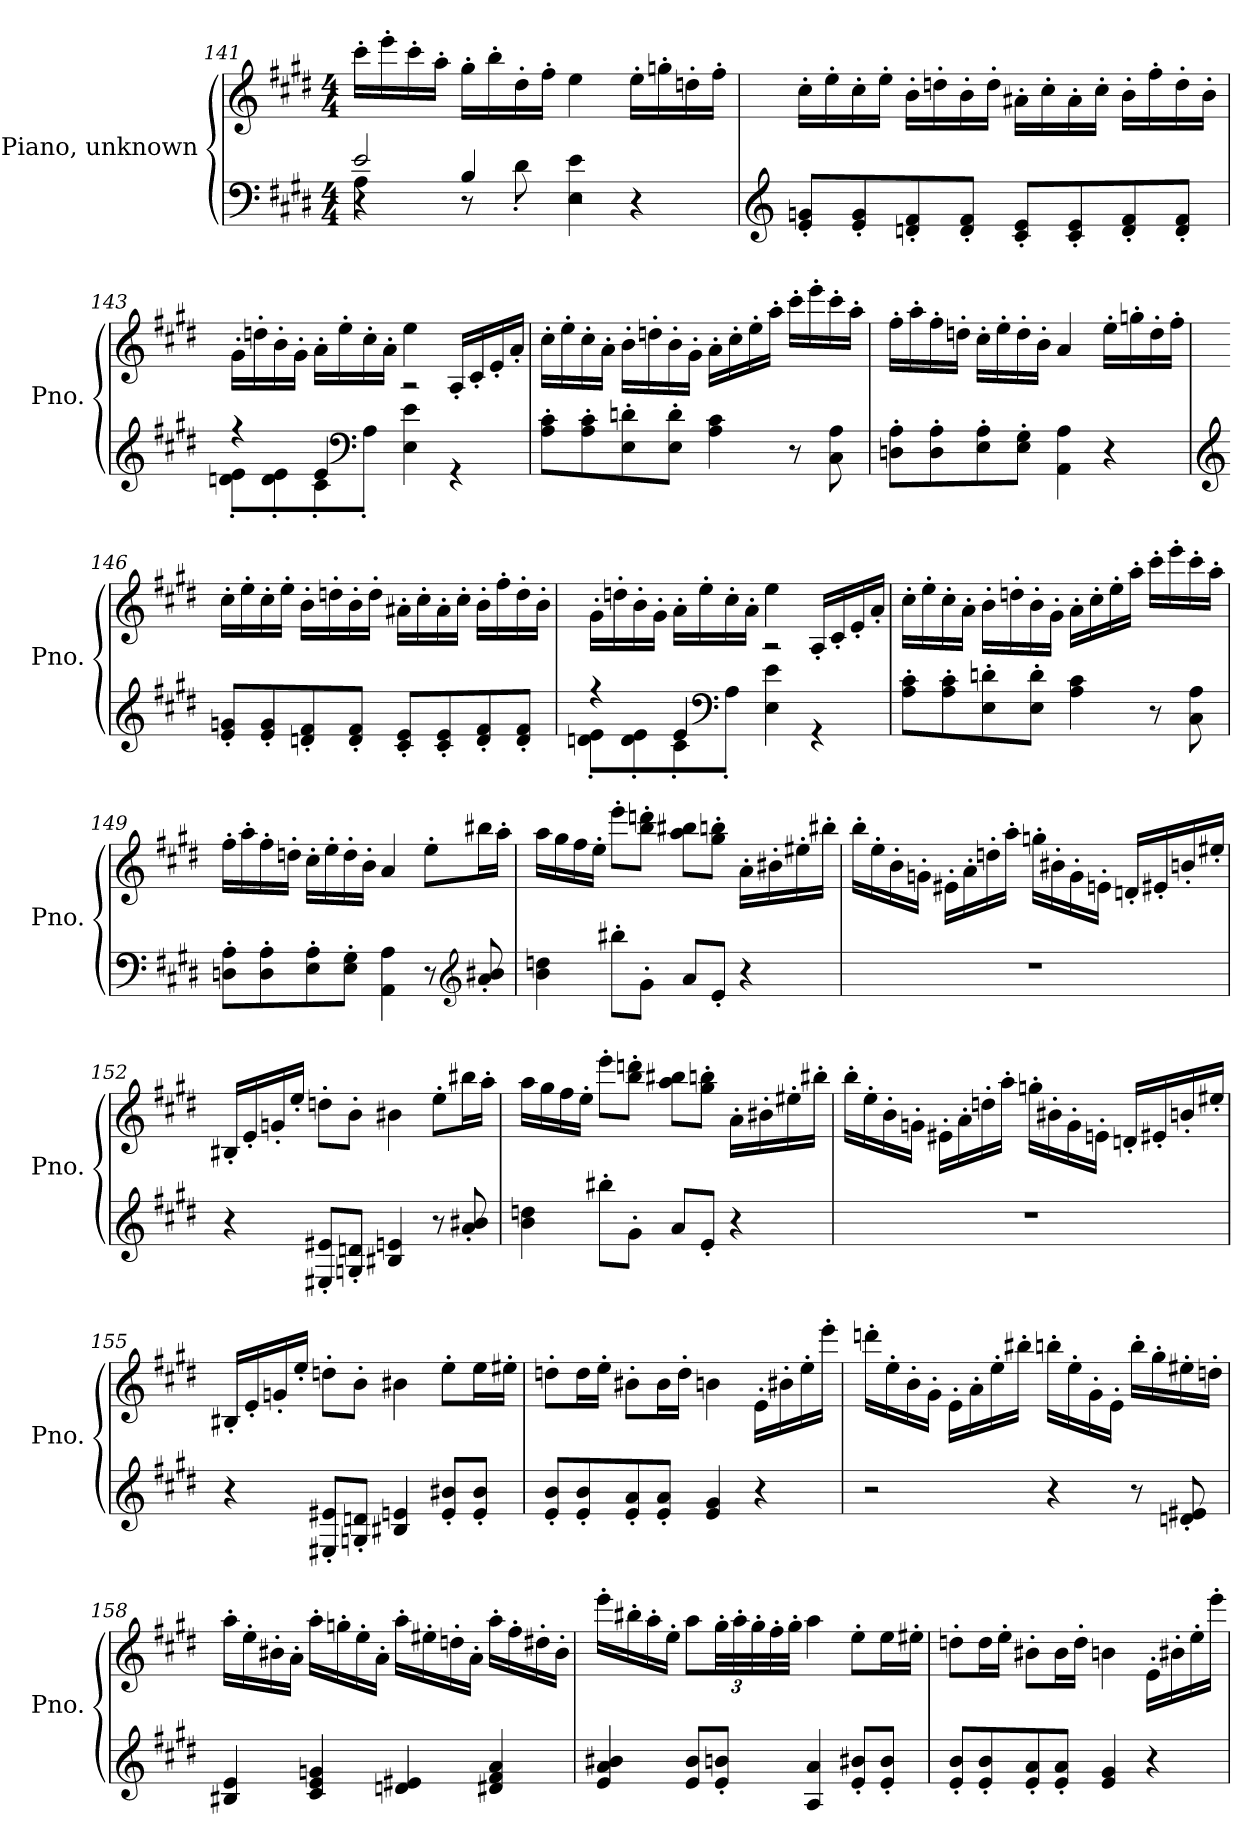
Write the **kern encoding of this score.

**kern	**kern
*part1	*part1
*staff2	*staff1
*I"Piano, unknown	*
*I'Pno.	*
*clefF4	*clefG2
*k[f#c#g#d#]	*k[f#c#g#d#]
*M4/4	*M4/4
=141	=141
*^	*
*	*^	*
2e/	4A\	4r	16ccc#'\LL
.	.	.	16eee'\
.	.	.	16ccc#'\
.	.	.	16aa'\JJ
.	8r	4B/	16gg#'\LL
.	.	.	16bb'\
.	8d#'\	.	16dd#'\
.	.	.	16ff#'\JJ
2r	4E\ 4e\	2r	4ee\
.	4r	.	16ee'\LL
.	.	.	16ggn'\
.	.	.	16ddn'\
.	.	.	16ff#'\JJ
*v	*v	*v	*
!!LO:LB:g=z
=142	=142
*clefG2	*
8e/' 8gn/'L	16cc#'\LL
.	16ee'\
8e/' 8g/'	16cc#'\
.	16ee'\JJ
8dn/' 8f#/'	16b'\LL
.	16ddn'\
8d/' 8f#/'J	16b'\
.	16dd'\JJ
8c#/' 8e/'L	16a#X'\LL
.	16cc#'\
8c#/' 8e/'	16a#'\
.	16cc#'\JJ
8d/' 8f#/'	16b'\LL
.	16ff#'\
8d/' 8f#/'J	16dd'\
.	16b'\JJ
=143	=143
*^	*
4r	8dn\' 8e\'L	16g#'\LL
.	.	16ddn'\
.	8d\' 8e\'	16b'\
.	.	16g#'\JJ
4e/	8c#'\	16a'\LL
.	.	16ee'\
*clefF4	*	*
.	8A'\J	16cc#'\
.	.	16a'\JJ
2r	4E\ 4e\	4ee\
.	4r	16A'/LL
.	.	16c#'/
.	.	16e'/
.	.	16a'/JJ
*v	*v	*
!!LO:LB:g=z
=144	=144
8A\' 8c#\'L	16cc#'\LL
.	16ee'\
8A\' 8c#\'	16cc#'\
.	16a'\JJ
8E\' 8dn\'	16b'\LL
.	16ddn'\
8E\' 8d\'J	16b'\
.	16g#'\JJ
4A\ 4c#\	16a'\LL
.	16cc#'\
.	16ee'\
.	16aa'\JJ
8r	16ccc#'\LL
.	16eee'\
8C#\ 8A\	16ccc#'\
.	16aa'\JJ
=145	=145
8Dn\' 8A\'L	16ff#'\LL
.	16aa'\
8D\' 8A\'	16ff#'\
.	16ddn'\JJ
8E\' 8A\'	16cc#'\LL
.	16ee'\
8E\' 8G#\'J	16dd'\
.	16b'\JJ
4AA\ 4A\	4a/
4r	16ee'\LL
.	16ggn'\
.	16dd'\
.	16ff#'\JJ
!!LO:LB:g=z
=146	=146
*clefG2	*
8e/' 8gn/'L	16cc#'\LL
.	16ee'\
8e/' 8g/'	16cc#'\
.	16ee'\JJ
8dn/' 8f#/'	16b'\LL
.	16ddn'\
8d/' 8f#/'J	16b'\
.	16dd'\JJ
8c#/' 8e/'L	16a#X'\LL
.	16cc#'\
8c#/' 8e/'	16a#'\
.	16cc#'\JJ
8d/' 8f#/'	16b'\LL
.	16ff#'\
8d/' 8f#/'J	16dd'\
.	16b'\JJ
=147	=147
*^	*
4r	8dn\' 8e\'L	16g#'\LL
.	.	16ddn'\
.	8d\' 8e\'	16b'\
.	.	16g#'\JJ
4e/	8c#'\	16a'\LL
.	.	16ee'\
*clefF4	*	*
.	8A'\J	16cc#'\
.	.	16a'\JJ
2r	4E\ 4e\	4ee\
.	4r	16A'/LL
.	.	16c#'/
.	.	16e'/
.	.	16a'/JJ
*v	*v	*
!!LO:PB:g=z
=148	=148
8A\' 8c#\'L	16cc#'\LL
.	16ee'\
8A\' 8c#\'	16cc#'\
.	16a'\JJ
8E\' 8dn\'	16b'\LL
.	16ddn'\
8E\' 8d\'J	16b'\
.	16g#'\JJ
4A\ 4c#\	16a'\LL
.	16cc#'\
.	16ee'\
.	16aa'\JJ
8r	16ccc#'\LL
.	16eee'\
8C#\ 8A\	16ccc#'\
.	16aa'\JJ
=149	=149
8Dn\' 8A\'L	16ff#'\LL
.	16aa'\
8D\' 8A\'	16ff#'\
.	16ddn'\JJ
8E\' 8A\'	16cc#'\LL
.	16ee'\
8E\' 8G#\'J	16dd'\
.	16b'\JJ
4AA\ 4A\	4a/
8r	8ee'\L
*clefG2	*
8a/' 8b#X/'	16bb#X\L
.	16aa'\JJ
!!LO:LB:g=z
=150	=150
4b\ 4ddn\	16aa\LL
.	16gg#\
.	16ff#\
.	16ee'\JJ
8bb#X'\L	8eee'\L
8g#'\J	8bb\' 8dddn\'J
8a/L	8aa\ 8bb#X\L
8e'/J	8gg#\' 8bbn\'J
4r	16a'\LL
.	16b#X'\
.	16ee#X'\
.	16bb#X'\JJ
=151	=151
1r	16bb'\LL
.	16ee'\
.	16b'\
.	16gn'\JJ
.	16e#X'\LL
.	16a'\
.	16ddn'\
.	16aa'\JJ
.	16ggn'\LL
.	16b#X'\
.	16g'\
.	16en'\JJ
.	16dn'/LL
.	16e#X'/
.	16bn'/
.	16ee#X'/JJ
!!LO:LB:g=z
=152	=152
4r	16B#X'/LL
.	16e'/
.	16gn'/
.	16ee'/JJ
8E#X/' 8e#X/'L	8ddn'\L
8Gn/' 8dn/'J	8b'\J
4B#X/ 4en/	4b#X\
8r	8ee'\L
8a/' 8b#X/'	16bb#X\L
.	16aa'\JJ
=153	=153
4b\ 4ddn\	16aa\LL
.	16gg#\
.	16ff#\
.	16ee'\JJ
8bb#X'\L	8eee'\L
8g#'\J	8bb\' 8dddn\'J
8a/L	8aa\ 8bb#X\L
8e'/J	8gg#\' 8bbn\'J
4r	16a'\LL
.	16b#X'\
.	16ee#X'\
.	16bb#X'\JJ
!!LO:LB:g=z
=154	=154
1r	16bb'\LL
.	16ee'\
.	16b'\
.	16gn'\JJ
.	16e#X'\LL
.	16a'\
.	16ddn'\
.	16aa'\JJ
.	16ggn'\LL
.	16b#X'\
.	16g'\
.	16en'\JJ
.	16dn'/LL
.	16e#X'/
.	16bn'/
.	16ee#X'/JJ
=155	=155
4r	16B#X'/LL
.	16e'/
.	16gn'/
.	16ee'/JJ
8E#X/' 8e#X/'L	8ddn'\L
8Gn/' 8dn/'J	8b'\J
4B#X/ 4en/	4b#X\
8e/' 8b#X/'L	8ee'\L
8e/' 8b#/'J	16ee\L
.	16ee#X'\JJ
!!LO:LB:g=z
=156	=156
8e/' 8b/'L	8ddn'\L
8e/' 8b/'	16dd\L
.	16ee'\JJ
8e/' 8a/'	8b#X'\L
8e/' 8a/'J	16b#\L
.	16dd'\JJ
4e/ 4g#/	4bn\
4r	16e'\LL
.	16b#X'\
.	16ee'\
.	16eee'\JJ
=157	=157
2r	16dddn'\LL
.	16ee'\
.	16b'\
.	16g#'\JJ
.	16e'\LL
.	16a'\
.	16ee'\
.	16bb#X'\JJ
4r	16bbn'\LL
.	16ee'\
.	16g#'\
.	16e'\JJ
8r	16bb'\LL
.	16gg#'\
8dn/' 8e#X/'	16ee#X'\
.	16ddn'\JJ
!!LO:LB:g=z
=158	=158
4B#X/ 4e/	16aa'\LL
.	16ee'\
.	16b#X'\
.	16a'\JJ
4c#/ 4e/ 4gn/	16aa'\LL
.	16ggn'\
.	16ee'\
.	16a'\JJ
4dn/ 4e#X/	16aa'\LL
.	16ee#X'\
.	16ddn'\
.	16a'\JJ
4d#X/ 4f#/ 4a/	16aa'\LL
.	16ff#'\
.	16dd#X'\
.	16b#'\JJ
=159	=159
4e/ 4a/ 4b#X/	16eee'\LL
.	16bb#X'\
.	16aa'\
.	16ee'\JJ
8e/ 8b#/L	8aa\L
*	*Xbrackettup
8e/' 8bn/'J	48gg#'\LL
.	48aa'\
.	48gg#'\
.	32ff#'\
.	32gg#'\JJJ
4A/ 4a/	4aa\
8e/' 8b#X/'L	8ee'\L
8e/' 8b#/'J	16ee\L
.	16ee#X'\JJ
!!LO:PB:g=z
=160	=160
8e/' 8b/'L	8ddn'\L
8e/' 8b/'	16dd\L
.	16ee'\JJ
8e/' 8a/'	8b#X'\L
8e/' 8a/'J	16b#\L
.	16dd'\JJ
4e/ 4g#/	4bn\
4r	16e'\LL
.	16b#X'\
.	16ee'\
.	16eee'\JJ
=	=
*-	*-
